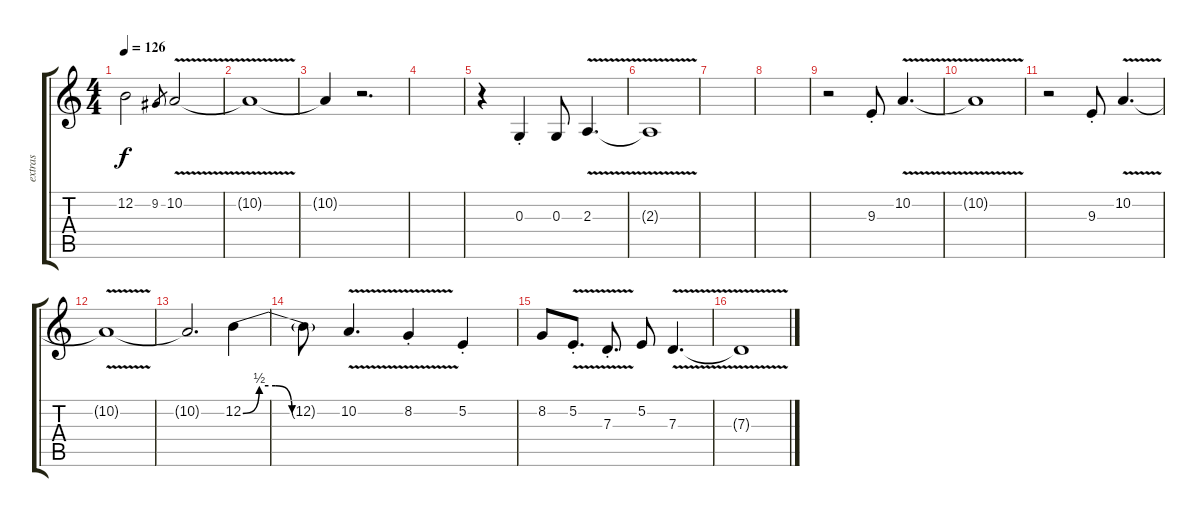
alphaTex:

\track ("extras" "extras") {instrument flute}
\staff {score tabs}
\tuning (E4 B3 G3 D3 A2 E2) {hide}
\ts (4 4)
\tempo 126
\clef g2
\ks c
12.2{t}.2{dy f} 9.2.8{gr} 10.2{v}.2 |
10.2{t}.1{volume 5} |
10.2{t}.4 r.2{d} |
|
r.4{volume 16} 0.3{st}.4 0.3.8 2.3{v}.4{d} |
2.3{t}.1{volume 8} |
|
|
r.2{volume 16} 9.3{st}.8 10.2{v}.4{d volume 8} |
10.2{t}.1 |
r.2{volume 16} 9.3{st}.8 10.2{v}.4{d} |
10.2{t}.1{volume 4} |
10.2{t}.2{d} 12.2{be (custom 0 0 10 2 20 2 30 0 60 0)}.4{volume 15} |
12.2{t}.8 10.2{v}.4{d} 8.2{v st}.4 5.2{st}.4 |
8.2.8 5.2{v st}.8{d} 7.3{v st}.8{d} 5.2.8 7.3{v}.4{d} |
7.3{t}.1{volume 6}
